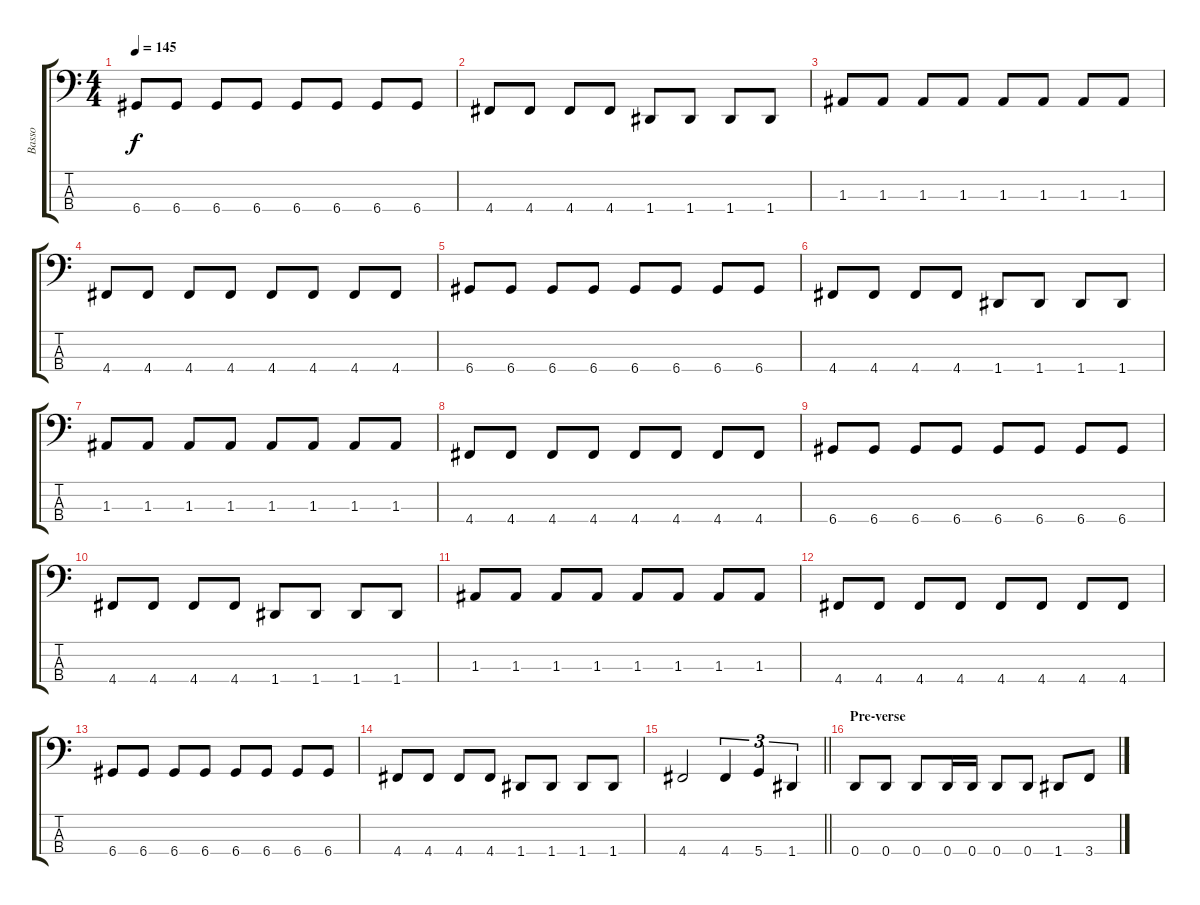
\track ("Basso" "Basso") {instrument electricbassfinger}
\staff {score tabs}
\tuning (G2 D2 A1 D1) {hide}
\ts (4 4)
\tempo 145
\clef f4
\ks c
6.4.8{dy f} 6.4.8 6.4.8 6.4.8 6.4.8 6.4.8 6.4.8 6.4.8 |
4.4.8 4.4.8 4.4.8 4.4.8 1.4.8 1.4.8 1.4.8 1.4.8 |
1.3.8 1.3.8 1.3.8 1.3.8 1.3.8 1.3.8 1.3.8 1.3.8 |
4.4.8 4.4.8 4.4.8 4.4.8 4.4.8 4.4.8 4.4.8 4.4.8 |
6.4.8 6.4.8 6.4.8 6.4.8 6.4.8 6.4.8 6.4.8 6.4.8 |
4.4.8 4.4.8 4.4.8 4.4.8 1.4.8 1.4.8 1.4.8 1.4.8 |
1.3.8 1.3.8 1.3.8 1.3.8 1.3.8 1.3.8 1.3.8 1.3.8 |
4.4.8 4.4.8 4.4.8 4.4.8 4.4.8 4.4.8 4.4.8 4.4.8 |
6.4.8 6.4.8 6.4.8 6.4.8 6.4.8 6.4.8 6.4.8 6.4.8 |
4.4.8 4.4.8 4.4.8 4.4.8 1.4.8 1.4.8 1.4.8 1.4.8 |
1.3.8 1.3.8 1.3.8 1.3.8 1.3.8 1.3.8 1.3.8 1.3.8 |
4.4.8 4.4.8 4.4.8 4.4.8 4.4.8 4.4.8 4.4.8 4.4.8 |
6.4.8 6.4.8 6.4.8 6.4.8 6.4.8 6.4.8 6.4.8 6.4.8 |
4.4.8 4.4.8 4.4.8 4.4.8 1.4.8 1.4.8 1.4.8 1.4.8 |
\barLineRight lightlight
4.4.2 4.4.4{tu (3 2)} 5.4.4{tu (3 2)} 1.4.4{tu (3 2)} |
\section ("" "Pre-verse")
0.4.8 0.4.8 0.4.8 0.4.16 0.4.16 0.4.8 0.4.8 1.4.8 3.4.8
